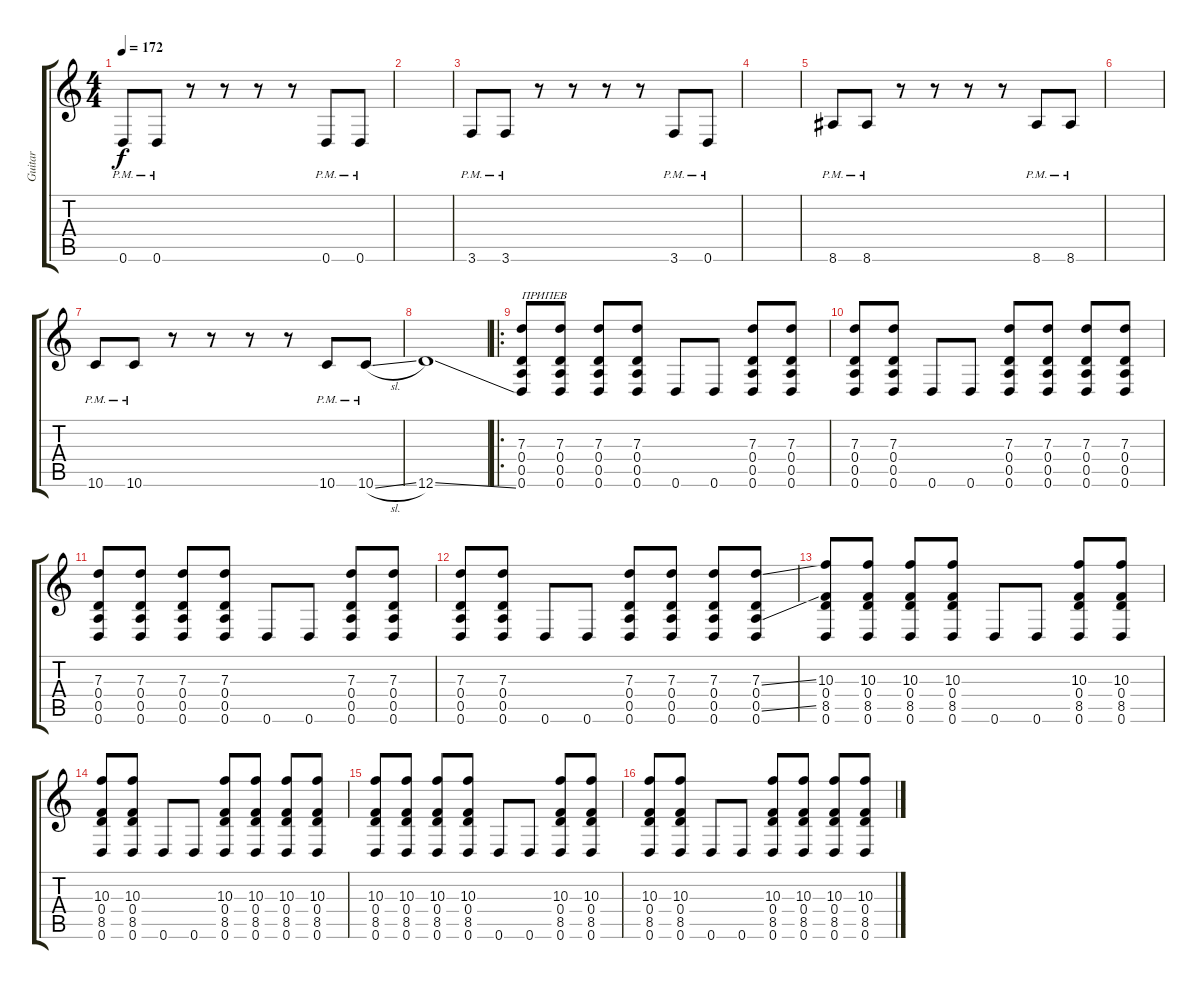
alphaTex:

\track ("Guitar" "Guitar") {instrument distortionguitar}
\staff {score tabs}
\tuning (E4 B3 G3 D3 A2 D2) {hide}
\ts (4 4)
\tempo 172
\clef g2
\ks c
0.6{pm}.8{dy f} 0.6{pm}.8 r.8 r.8 r.8 r.8 0.6{pm}.8 0.6{pm}.8 |
|
3.6{pm}.8 3.6{pm}.8 r.8 r.8 r.8 r.8 3.6{pm}.8 0.6{pm}.8 |
|
8.6{pm}.8 8.6{pm}.8 r.8 r.8 r.8 r.8 8.6{pm}.8 8.6{pm}.8 |
|
10.6{pm}.8 10.6{pm}.8 r.8 r.8 r.8 r.8 10.6{pm}.8 10.6{sl pm}.8 |
12.6{ss}.1 |
\ro
(7.3 0.4 0.5 0.6).8{txt "ПРИПЕВ"} (7.3 0.4 0.5 0.6).8 (7.3 0.4 0.5 0.6).8 (7.3 0.4 0.5 0.6).8 0.6.8 0.6.8 (7.3 0.4 0.5 0.6).8 (7.3 0.4 0.5 0.6).8 |
(7.3 0.4 0.5 0.6).8 (7.3 0.4 0.5 0.6).8 0.6.8 0.6.8 (7.3 0.4 0.5 0.6).8 (7.3 0.4 0.5 0.6).8 (7.3 0.4 0.5 0.6).8 (7.3 0.4 0.5 0.6).8 |
(7.3 0.4 0.5 0.6).8 (7.3 0.4 0.5 0.6).8 (7.3 0.4 0.5 0.6).8 (7.3 0.4 0.5 0.6).8 0.6.8 0.6.8 (7.3 0.4 0.5 0.6).8 (7.3 0.4 0.5 0.6).8 |
(7.3 0.4 0.5 0.6).8 (7.3 0.4 0.5 0.6).8 0.6.8 0.6.8 (7.3 0.4 0.5 0.6).8 (7.3 0.4 0.5 0.6).8 (7.3 0.4 0.5 0.6).8 (7.3{ss} 0.4 0.5{ss} 0.6).8 |
(10.3 0.4 8.5 0.6).8 (10.3 0.4 8.5 0.6).8 (10.3 0.4 8.5 0.6).8 (10.3 0.4 8.5 0.6).8 0.6.8 0.6.8 (10.3 0.4 8.5 0.6).8 (10.3 0.4 8.5 0.6).8 |
(10.3 0.4 8.5 0.6).8 (10.3 0.4 8.5 0.6).8 0.6.8 0.6.8 (10.3 0.4 8.5 0.6).8 (10.3 0.4 8.5 0.6).8 (10.3 0.4 8.5 0.6).8 (10.3 0.4 8.5 0.6).8 |
(10.3 0.4 8.5 0.6).8 (10.3 0.4 8.5 0.6).8 (10.3 0.4 8.5 0.6).8 (10.3 0.4 8.5 0.6).8 0.6.8 0.6.8 (10.3 0.4 8.5 0.6).8 (10.3 0.4 8.5 0.6).8 |
(10.3 0.4 8.5 0.6).8 (10.3 0.4 8.5 0.6).8 0.6.8 0.6.8 (10.3 0.4 8.5 0.6).8 (10.3 0.4 8.5 0.6).8 (10.3 0.4 8.5 0.6).8 (10.3 0.4 8.5 0.6).8
